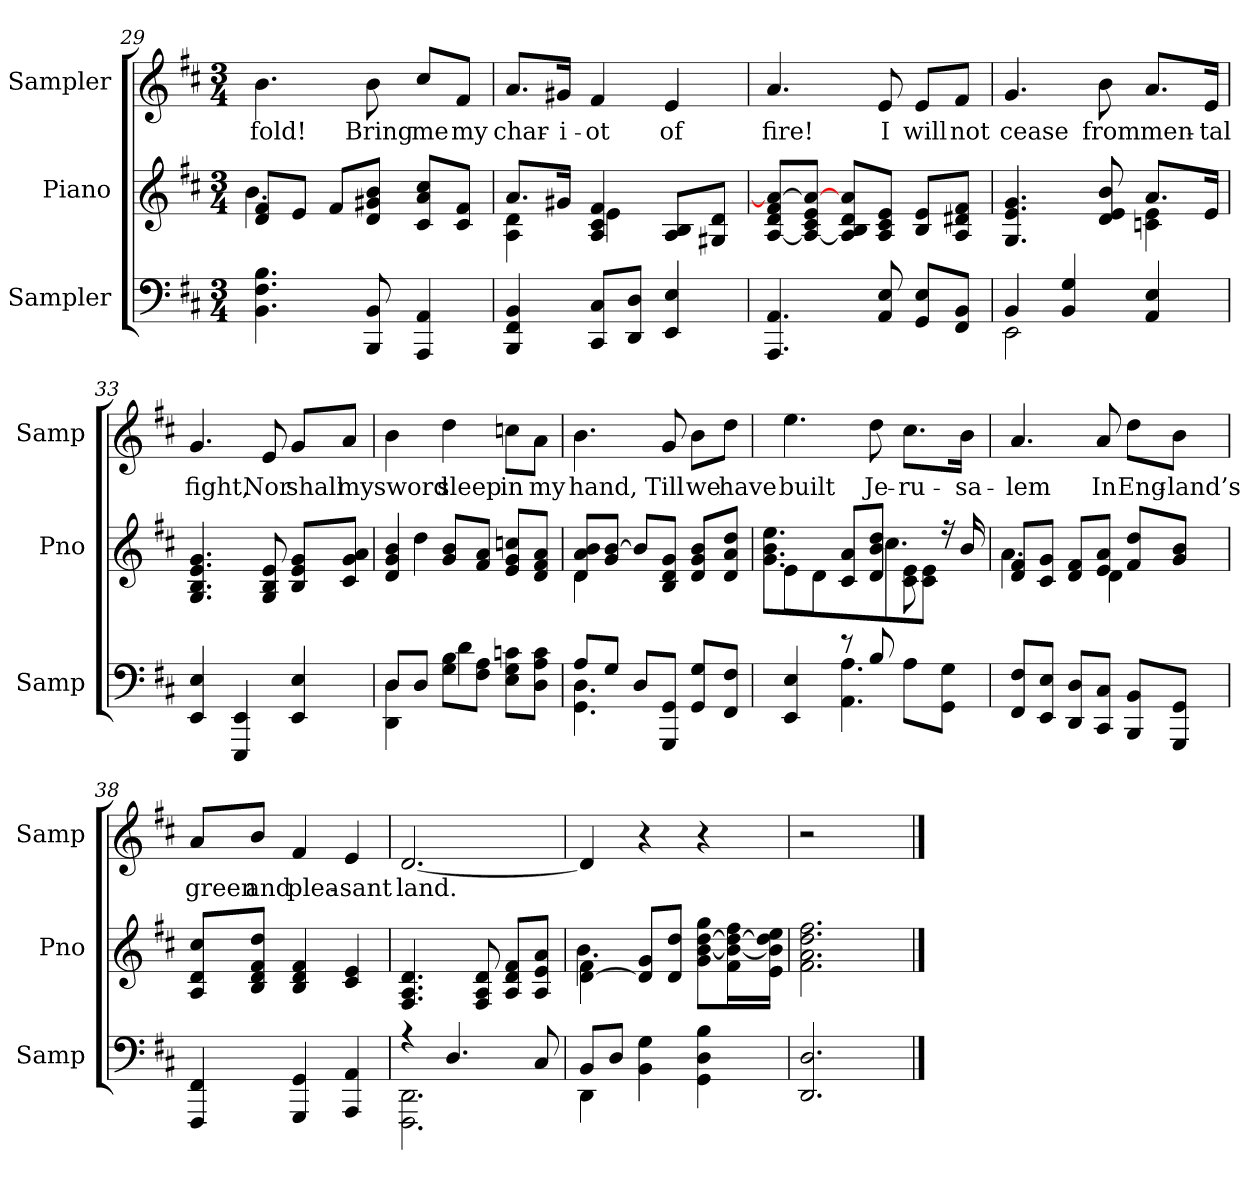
**kern	**kern	**kern	**text
*part3	*part2	*part1	*part1
*staff3	*staff2	*staff1	*staff1
*I"Sampler	*I"Piano	*I"Sampler	*
*I'Samp	*I'Pno	*I'Samp	*
*clefF4	*clefG2	*clefG2	*
*k[f#c#]	*k[f#c#]	*k[f#c#]	*
*D:	*D:	*D:	*
*M3/4	*M3/4	*M3/4	*
=29	=29	=29	=29
*	*^	*	*
4.BB 4.F# 4.B	8d/ 8f#/L	4.b	4.b	-fold!
.	8e/J	.	.	.
.	8f#/L	.	.	.
8BBB 8BB	8d/ 8g#X/ 8b/J	4.ryy	8b	Bring
4AAA 4AA	8c#/ 8a/ 8cc#/L	.	8cc#/L	me
.	8c#/ 8f#/J	.	8f#/J	my
=30	=30	=30	=30	=30
4BBB 4FF# 4BB	8.a/L	4A 4d	8.a/L	char-
.	16g#X/Jk	.	16g#X/Jk	-i-
8CC#/ 8C#/L	4A 4c# 4f#	4e	4f#	-ot
8DD/ 8D/J	.	.	.	.
4EE 4E	8A/ 8B/L	4ryy	4e	of
.	8G#X/ 8d/J	.	.	.
*	*v	*v	*	*
=31	=31	=31	=31
4.AAA 4.AA	[8A/ 8d/ 8f#/ 8a_/L	4.a	fire!
.	8A_/ 8c#/ 8e/ 8a_/J	.	.
.	8A]/ 8B/ 8d/ 8a/L	.	.
8AA 8E	8A/ 8c#/ 8e/J	8e	I
8GG/ 8E/L	8B/ 8e/L	8e/L	will
8FF#/ 8BB/J	8A/ 8d#X/ 8f#/J	8f#/J	not
=32	=32	=32	=32
*^	*^	*	*
4BB/	2EE	4.G 4.e 4.g	2ryy	4.g	cease
4BB/ 4G/	.	.	.	.	.
.	.	8d 8e 8b	.	8b	from
4AA 4E	4ryy	8.a/L	4cn 4e	8.a/L	men-
.	.	16e/Jk	.	16e/Jk	-tal
*v	*v	*	*	*	*
*	*v	*v	*	*
=33	=33	=33	=33
4EE 4E	4.G 4.B 4.e 4.g	4.g	fight,
4EEE 4EE	.	.	.
.	8G 8B 8e	8e	Nor
4EE 4E	8B/ 8e/ 8g/L	8g/L	shall
.	8c#/ 8g/ 8a/J	8a/J	my
=34	=34	=34	=34
*^	*^	*	*
8D/L	4DD 4D	4d 4g 4b	8ryy	4b	sword
8D/J	.	.	4dd	.	.
8G\ 8B\L	4d	8g/ 8b/L	.	4dd	sleep
8F#\ 8A\J	.	8f#/ 8a/J	4.ryy	.	.
8E\ 8G\ 8cn\L	4ryy	8e/ 8g/ 8ccn/L	.	8ccn\L	in
8D\ 8A\ 8c\J	.	8d/ 8f#/ 8a/J	.	8a\J	my
=35	=35	=35	=35	=35	=35
8A/L	4.GG 4.D	8d/ 8a/ 8b/L	4d	4.b	hand,
8G/J	.	8g/ [8b/J	.	.	.
8D/L	.	8b/L]	2ryy	.	.
8GGG/ 8GG/J	4.ryy	8B/ 8d/ 8g/J	.	8g	Till
8GG/ 8G/L	.	8d/ 8g/ 8b/L	.	8b\L	we
8FF#/ 8F#/J	.	8d/ 8a/ 8dd/J	.	8dd\J	have
=36	=36	=36	=36	=36	=36
4EE 4E	4ryy	8e\L	4.g 4.b 4.ee	4.ee	built
.	.	8d\J	.	.	.
8r	4.AA 4.A	8c#/ 8a/L	.	.	.
8B/	.	8d/ 8b/ 8dd/J	8.cc#	8dd	Je-
8A\L	.	8c#\ 8e\	.	8.cc#\L	-ru-
.	.	.	8c# 8eJ	.	.
8GG\ 8G\J	8ryy	16r	.	.	.
.	.	16b/	16ryy	16b\Jk	-sa-
*v	*v	*	*	*	*
=37	=37	=37	=37	=37
8FF#/ 8F#/L	8d/ 8f#/L	4.a	4.a	-lem
8EE/ 8E/J	8c#/ 8g/J	.	.	.
8DD/ 8D/L	8d/ 8f#/L	.	.	.
8CC#/ 8C#/J	8e/ 8a/J	4d	8a	In
8BBB/ 8BB/L	8f#/ 8dd/L	.	8dd\L	Eng-
8GGG/ 8GG/J	8g/ 8b/J	8ryy	8b\J	-land’s
*	*v	*v	*	*
=38	=38	=38	=38
4FFF# 4FF#	8A/ 8d/ 8cc#/L	8a/L	green
.	8B/ 8d/ 8f#/ 8dd/J	8b/J	and
4GGG 4GG	4B 4d 4f#	4f#	plea-
4AAA 4AA	4c# 4e	4e	-sant
=39	=39	=39	=39
*^	*	*	*
4r	2.FFF# 2.DD	4.F# 4.A 4.d	[2.d	land.
4.D/	.	.	.	.
.	.	8F# 8A 8d	.	.
.	.	8A/ 8d/ 8f#/L	.	.
8C#/	.	8A/ 8e/ 8a/J	.	.
=40	=40	=40	=40	=40
*	*	*^	*	*
8BB/L	4DD	[4d\ 4f#\	4.b	4d]	.
8D/J	.	.	.	.	.
4BB 4G	2ryy	8d]/ 8g/L	.	4r	.
.	.	8d/ 8dd/J	4.ryy	.	.
4GG 4D 4B	.	8g\ [8b\ [8dd\ 8gg\L	.	4r	.
.	.	16f#\ 16b_\ 16dd_\ 16ff#\L	.	.	.
.	.	16e\ 16b]\ 16dd]\ 16ee\JJ	.	.	.
*v	*v	*	*	*	*
*	*v	*v	*	*
=41	=41	=41	=41
2.DD 2.D	2.f# 2.a 2.dd 2.ff#	2r	.
.	.	4ryy	.
==	==	==	==
*-	*-	*-	*-
